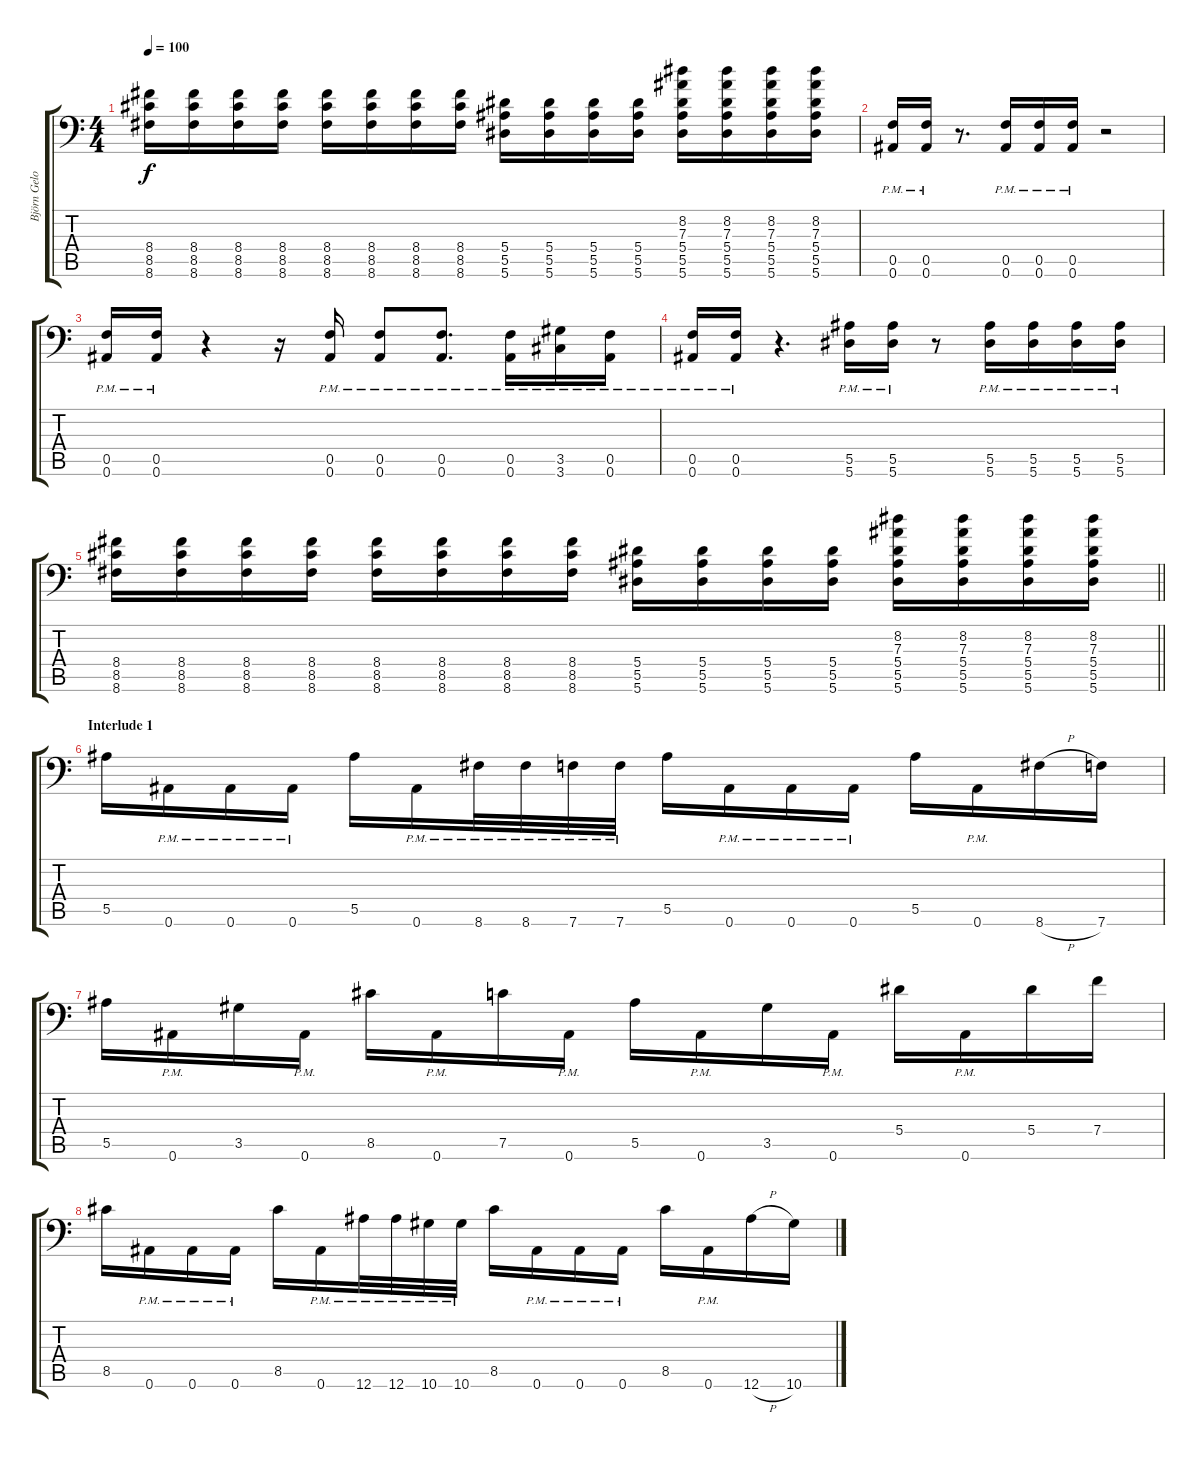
\track ("Björn Gelotte" "Björn Gelo") {instrument distortionguitar}
\staff {score tabs}
\tuning (C4 G3 Eb3 Bb2 F2 Bb1) {hide}
\ts (4 4)
\tempo 100
\clef f4
\ks c
(8.4 8.5 8.6).16{dy f} (8.4 8.5 8.6).16 (8.4 8.5 8.6).16 (8.4 8.5 8.6).16 (8.4 8.5 8.6).16 (8.4 8.5 8.6).16 (8.4 8.5 8.6).16 (8.4 8.5 8.6).16 (5.4 5.5 5.6).16 (5.4 5.5 5.6).16 (5.4 5.5 5.6).16 (5.4 5.5 5.6).16 (8.2 7.3 5.4 5.5 5.6).16 (8.2 7.3 5.4 5.5 5.6).16 (8.2 7.3 5.4 5.5 5.6).16 (8.2 7.3 5.4 5.5 5.6).16 |
(0.5{pm} 0.6{pm}).16 (0.5{pm} 0.6{pm}).16 r.8{d} (0.5{pm} 0.6{pm}).16 (0.5{pm} 0.6{pm}).16 (0.5{pm} 0.6{pm}).16 r.2 |
(0.5{pm} 0.6{pm}).16 (0.5{pm} 0.6{pm}).16 r.4 r.16 (0.5{pm} 0.6{pm}).16 (0.5{pm} 0.6{pm}).8 (0.5{pm} 0.6{pm}).8{d} (0.5{pm} 0.6{pm}).16 (3.5{pm} 3.6{pm}).16 (0.5{pm} 0.6{pm}).16 |
(0.5{pm} 0.6{pm}).16 (0.5{pm} 0.6{pm}).16 r.4{d} (5.5{pm} 5.6{pm}).16 (5.5{pm} 5.6{pm}).16 r.8 (5.5{pm} 5.6{pm}).16 (5.5{pm} 5.6{pm}).16 (5.5{pm} 5.6{pm}).16 (5.5{pm} 5.6{pm}).16 |
\barLineRight lightlight
(8.4 8.5 8.6).16 (8.4 8.5 8.6).16 (8.4 8.5 8.6).16 (8.4 8.5 8.6).16 (8.4 8.5 8.6).16 (8.4 8.5 8.6).16 (8.4 8.5 8.6).16 (8.4 8.5 8.6).16 (5.4 5.5 5.6).16 (5.4 5.5 5.6).16 (5.4 5.5 5.6).16 (5.4 5.5 5.6).16 (8.2 7.3 5.4 5.5 5.6).16 (8.2 7.3 5.4 5.5 5.6).16 (8.2 7.3 5.4 5.5 5.6).16 (8.2 7.3 5.4 5.5 5.6).16 |
\section ("" "Interlude 1")
5.5.16{volume 5} 0.6{pm}.16 0.6{pm}.16 0.6{pm}.16 5.5.16 0.6{pm}.16 8.6{pm}.32 8.6{pm}.32 7.6{pm}.32 7.6{pm}.32 5.5.16 0.6{pm}.16 0.6{pm}.16 0.6{pm}.16 5.5.16 0.6{pm}.16 8.6{h}.16 7.6.16 |
5.5.16 0.6{pm}.16 3.5.16 0.6{pm}.16 8.5.16 0.6{pm}.16 7.5.16 0.6{pm}.16 5.5.16 0.6{pm}.16 3.5.16 0.6{pm}.16 5.4.16 0.6{pm}.16 5.4.16 7.4.16 |
8.5.16 0.6{pm}.16 0.6{pm}.16 0.6{pm}.16 8.5.16 0.6{pm}.16 12.6{pm}.32 12.6{pm}.32 10.6{pm}.32 10.6{pm}.32 8.5.16 0.6{pm}.16 0.6{pm}.16 0.6{pm}.16 8.5.16 0.6{pm}.16 12.6{h}.16 10.6.16
